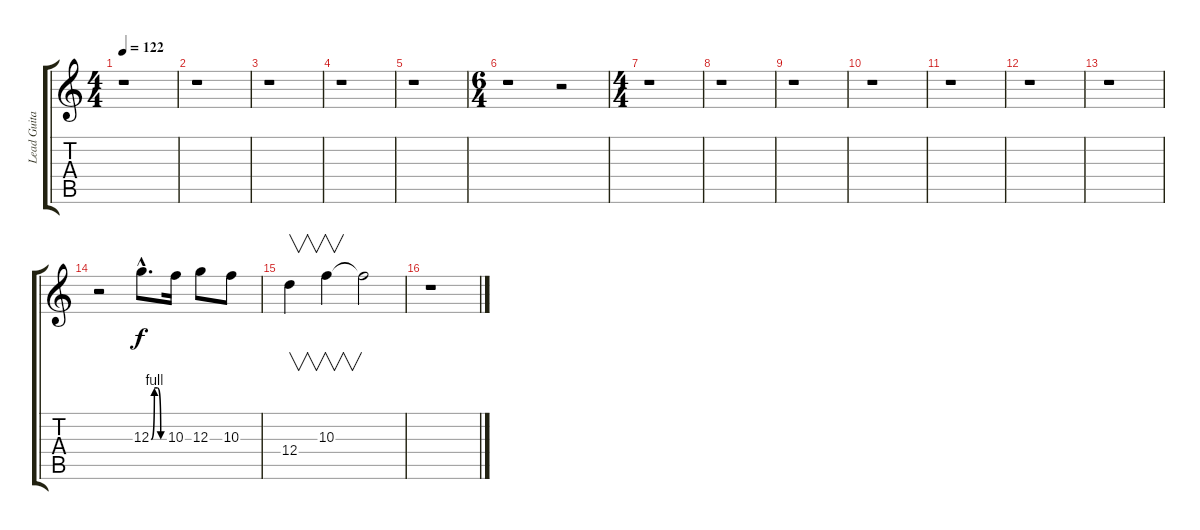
\track ("Lead Guitar" "Lead Guita") {instrument overdrivenguitar}
\staff {score tabs}
\tuning (E4 B3 G3 D3 A2 E2) {hide}
\ts (4 4)
\tempo 122
\clef g2
\ks c
r.1{dy f} |
r.1 |
r.1 |
r.1 |
r.1 |
\ts (6 4)
r.1 r.2 |
\ts (4 4)
r.1 |
r.1 |
r.1 |
r.1 |
r.1 |
r.1 |
r.1 |
r.2 12.3{be (custom 0 0 15 4 30 4 45 0 60 0) hac}.8{d} 10.3.16 12.3.8 10.3.8 |
12.4.4{v} 10.3.4{v} 10.3{t}.2 |
r.1
